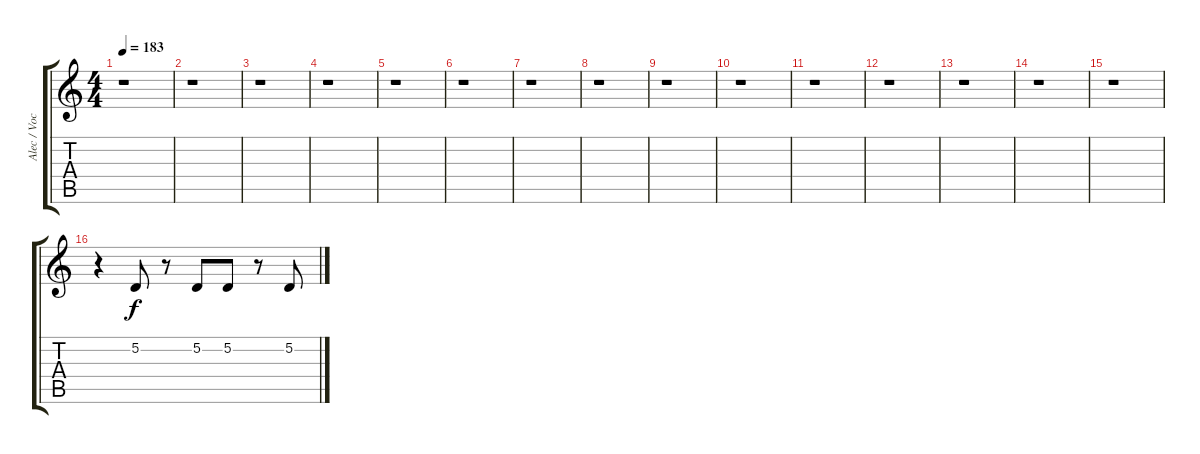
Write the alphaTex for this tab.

\track ("Alec / Vocals" "Alec / Voc") {instrument lead1square}
\staff {score tabs}
\tuning (D4 A3 F3 C3 G2 D2) {hide}
\ts (4 4)
\tempo 183
\clef g2
\ks c
r.1{dy f instrument lead1square} |
r.1 |
r.1 |
r.1 |
r.1 |
r.1 |
r.1 |
r.1 |
r.1 |
r.1 |
r.1 |
r.1 |
r.1 |
r.1 |
r.1 |
r.4 5.2.8 r.8 5.2.8 5.2.8 r.8 5.2.8
